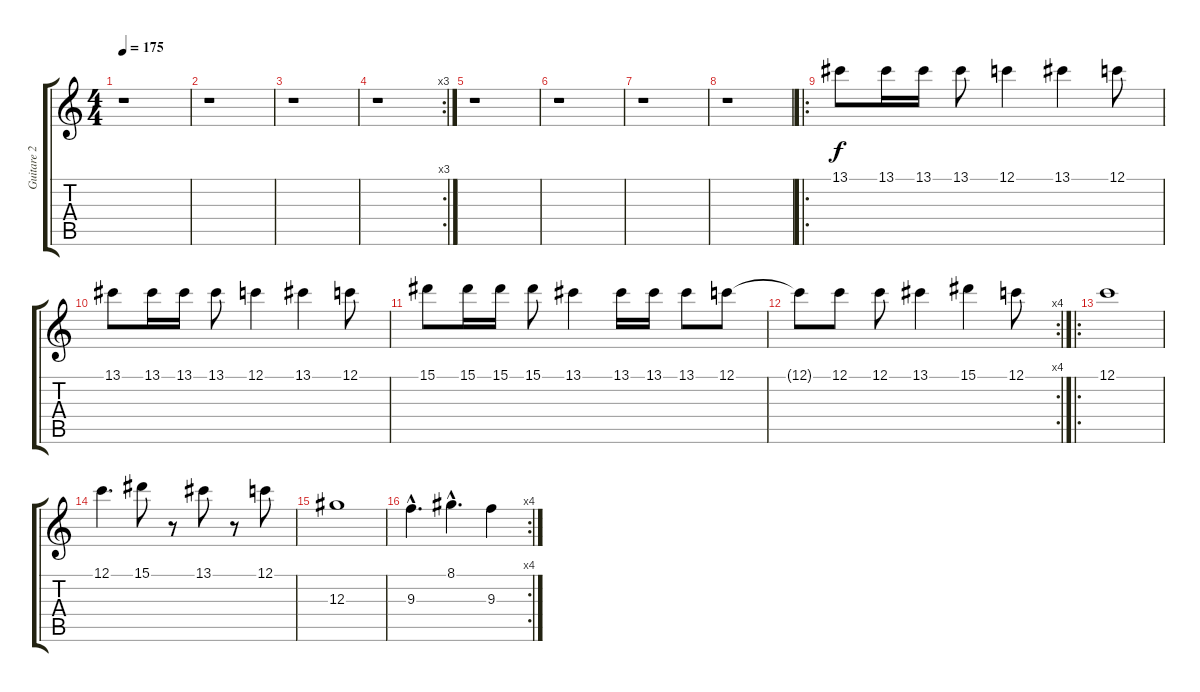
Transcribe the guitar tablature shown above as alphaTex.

\track ("Guitare 2 (FA#D#G#CC)" "Guitare 2 ") {instrument overdrivenguitar}
\staff {score tabs}
\tuning (C4 C4 Ab3 Eb3 Bb2 F2) {hide}
\ts (4 4)
\tempo 175
\clef g2
\ks c
r.1{dy f instrument overdrivenguitar} |
r.1 |
r.1 |
\rc 3
r.1 |
r.1 |
r.1 |
r.1 |
r.1 |
\ro
13.1.8 13.1.16 13.1.16 13.1.8 12.1.4 13.1.4 12.1.8 |
13.1.8 13.1.16 13.1.16 13.1.8 12.1.4 13.1.4 12.1.8 |
15.1.8 15.1.16 15.1.16 15.1.8 13.1.4 13.1.16 13.1.16 13.1.8 12.1.8 |
\rc 4
12.1{t}.8 12.1.8 12.1.8 13.1.4 15.1.4 12.1.8 |
\ro
12.1.1 |
12.1.4{d} 15.1.8 r.8 13.1.8 r.8 12.1.8 |
12.3.1 |
\rc 4
9.3{hac}.4{d} 8.1{hac}.4{d} 9.3.4
